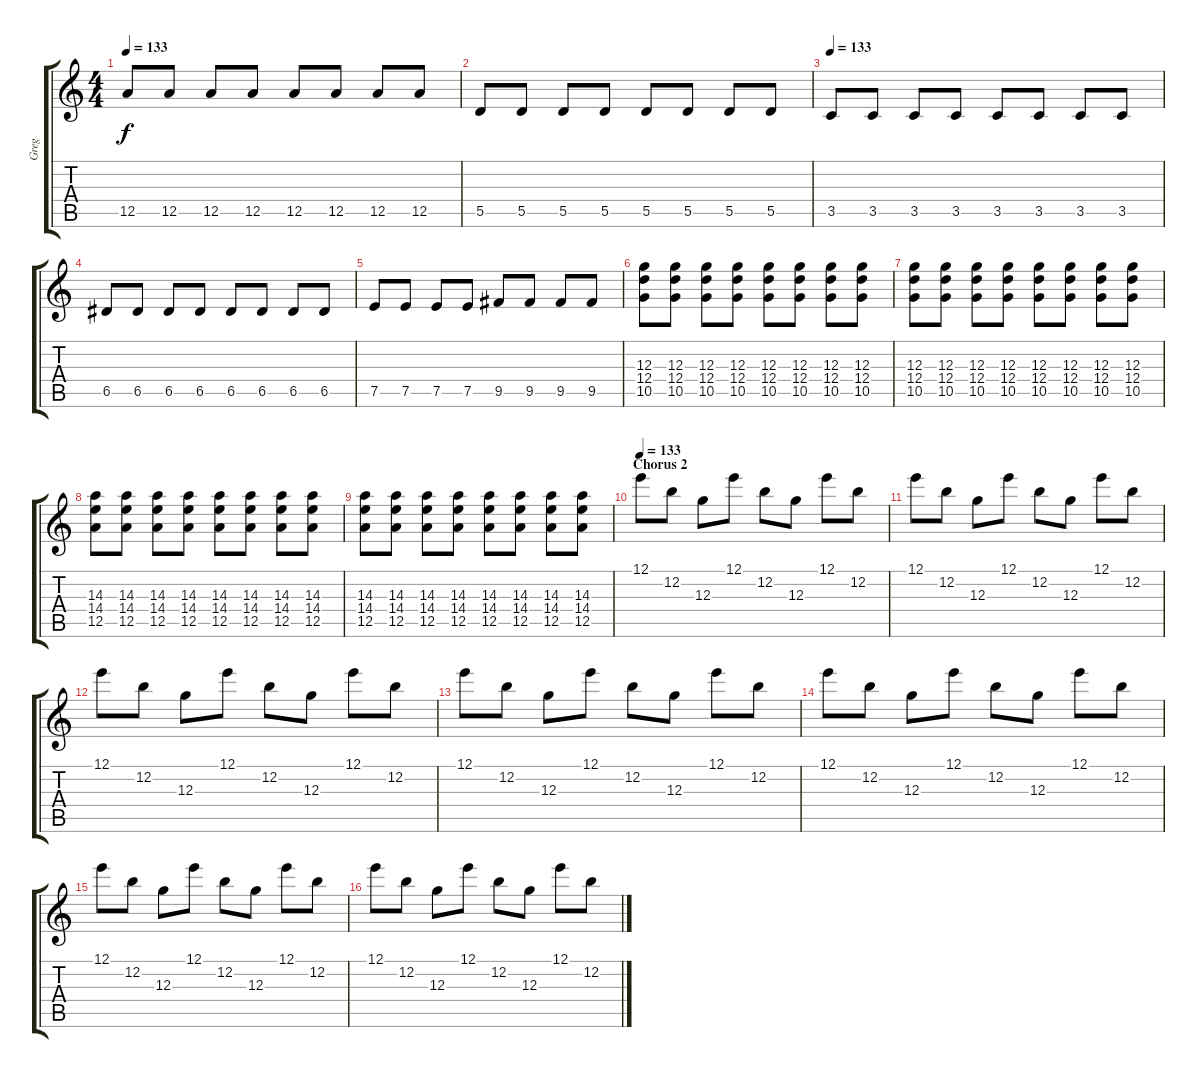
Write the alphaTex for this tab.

\track ("Greg" "Greg") {instrument distortionguitar}
\staff {score tabs}
\tuning (E4 B3 G3 D3 A2 E2) {hide}
\ts (4 4)
\tempo 133
\clef g2
\ks c
12.5.8{dy f} 12.5.8 12.5.8 12.5.8 12.5.8 12.5.8 12.5.8 12.5.8 |
5.5.8{volume 13} 5.5.8 5.5.8 5.5.8 5.5.8 5.5.8 5.5.8 5.5.8 |
\tempo 133
3.5.8 3.5.8 3.5.8 3.5.8 3.5.8 3.5.8 3.5.8 3.5.8 |
6.5.8 6.5.8 6.5.8 6.5.8 6.5.8 6.5.8 6.5.8 6.5.8 |
7.5.8 7.5.8 7.5.8 7.5.8 9.5.8 9.5.8 9.5.8 9.5.8 |
(12.3 12.4 10.5).8 (12.3 12.4 10.5).8 (12.3 12.4 10.5).8 (12.3 12.4 10.5).8 (12.3 12.4 10.5).8 (12.3 12.4 10.5).8 (12.3 12.4 10.5).8 (12.3 12.4 10.5).8 |
(12.3 12.4 10.5).8 (12.3 12.4 10.5).8 (12.3 12.4 10.5).8 (12.3 12.4 10.5).8 (12.3 12.4 10.5).8 (12.3 12.4 10.5).8 (12.3 12.4 10.5).8 (12.3 12.4 10.5).8 |
(14.3 14.4 12.5).8 (14.3 14.4 12.5).8 (14.3 14.4 12.5).8 (14.3 14.4 12.5).8 (14.3 14.4 12.5).8 (14.3 14.4 12.5).8 (14.3 14.4 12.5).8 (14.3 14.4 12.5).8 |
(14.3 14.4 12.5).8 (14.3 14.4 12.5).8 (14.3 14.4 12.5).8 (14.3 14.4 12.5).8 (14.3 14.4 12.5).8 (14.3 14.4 12.5).8 (14.3 14.4 12.5).8 (14.3 14.4 12.5).8 |
\section ("" "Chorus 2")
\tempo 133
12.1.8{volume 12} 12.2.8 12.3.8 12.1.8 12.2.8 12.3.8 12.1.8 12.2.8 |
12.1.8 12.2.8 12.3.8 12.1.8 12.2.8 12.3.8 12.1.8 12.2.8 |
12.1.8 12.2.8 12.3.8 12.1.8 12.2.8 12.3.8 12.1.8 12.2.8 |
12.1.8 12.2.8 12.3.8 12.1.8 12.2.8 12.3.8 12.1.8 12.2.8 |
12.1.8 12.2.8 12.3.8 12.1.8 12.2.8 12.3.8 12.1.8 12.2.8 |
12.1.8 12.2.8 12.3.8 12.1.8 12.2.8 12.3.8 12.1.8 12.2.8 |
12.1.8 12.2.8 12.3.8 12.1.8 12.2.8 12.3.8 12.1.8 12.2.8
